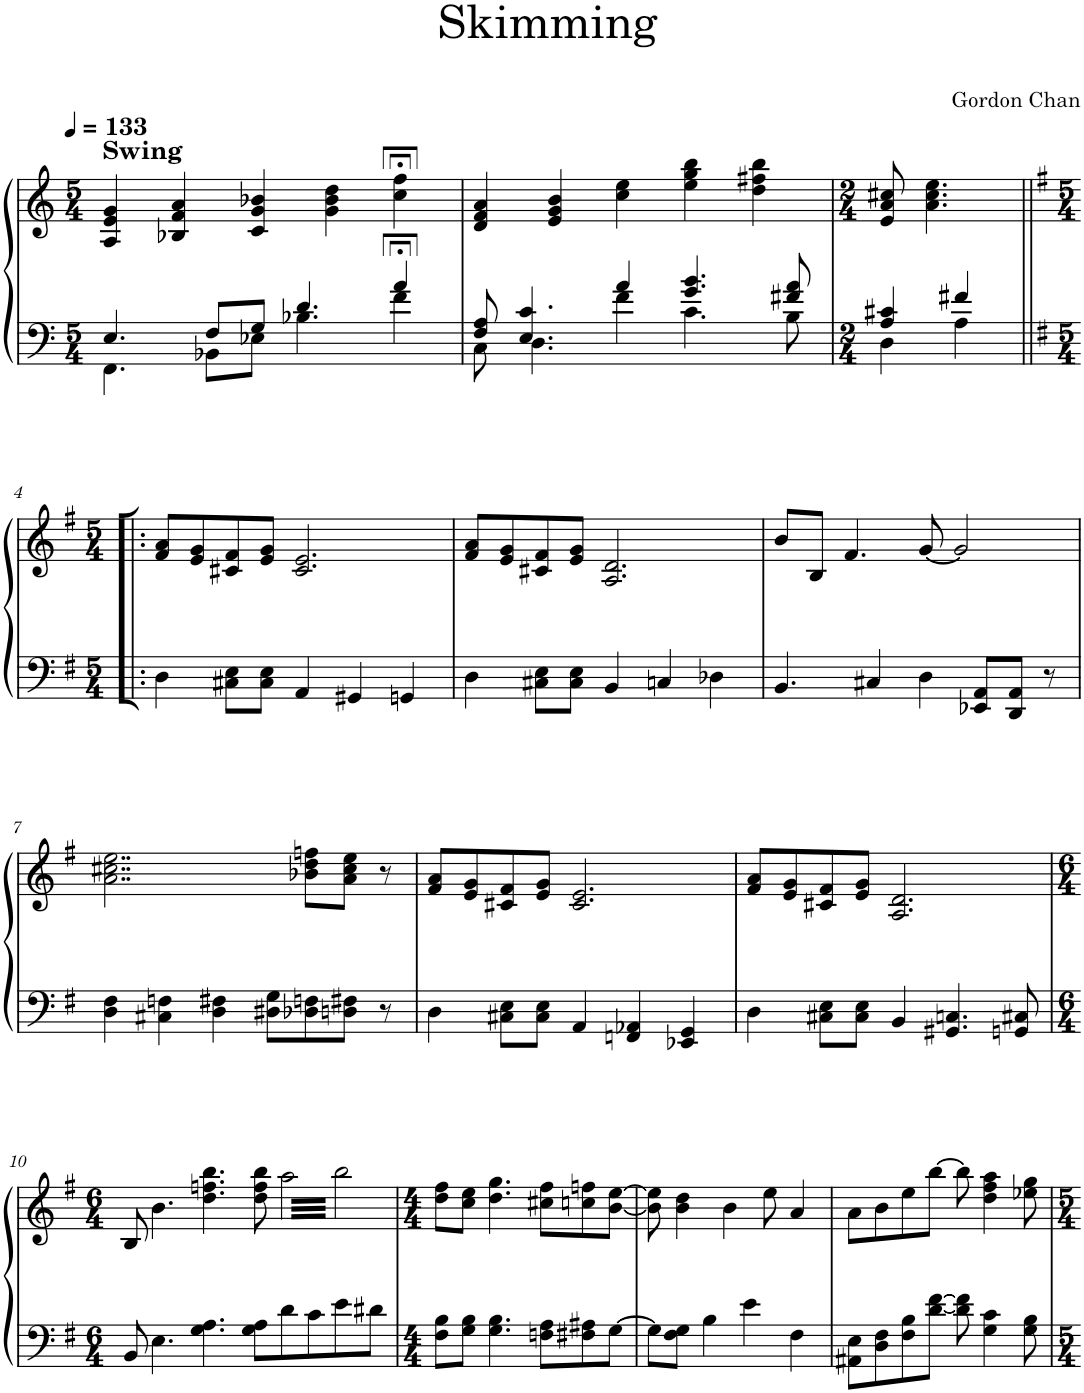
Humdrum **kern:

**kern	**kern
*part1	*part1
*staff2	*staff1
*I"Piano	*
*I'Pno.	*
*clefF4	*clefG2
*k[]	*k[]
*M5/4	*M5/4
=1	=1
*^	*
4.E/	4.FF\	4A/ 4e/ 4g/
.	.	4B-X/ 4f/ 4a/
8F/L	8BB-X\L	.
8G/J	8E-X\J	4c/ 4g/ 4b-X/
4.d/	4.B-X\	.
.	.	4g\ 4b-\ 4dd\
4a;</	4f\	4cc\;< 4ff\;<
=2	=2	=2
8F/ 8A/	8C\	4d/ 4f/ 4a/
4.E/ 4.c/	4.D\	.
.	.	4e/ 4g/ 4b/
4a/	4f\	4cc\ 4ee\
4.g/ 4.b/	4.c\	4ee\ 4gg\ 4bb\
.	.	4dd\ 4ff#X\ 4bb\
8f#X/ 8a/	8B\	.
=3	=3	=3
*M2/4	*	*M2/4
4A/ 4c#X/	4D\	8e/ 8a/ 8cc#X/
.	.	4.a\ 4.cc#\ 4.ee\
4f#X/	4A\	.
*v	*v	*
!!LO:LB:g=z
=4!|:	=4!|:
*k[f#]	*k[f#]
*M5/4	*M5/4
4D\	8f#/ 8a/L
.	8e/ 8g/
8C#X\ 8E\L	8c#X/ 8f#/
8C#\ 8E\J	8e/ 8g/J
4AA/	2.c#/ 2.e/
4GG#X/	.
4GGn/	.
=5	=5
4D\	8f#/ 8a/L
.	8e/ 8g/
8C#X\ 8E\L	8c#X/ 8f#/
8C#\ 8E\J	8e/ 8g/J
4BB/	2.A/ 2.d/
4Cn/	.
4D-X\	.
=6	=6
4.BB/	8b/L
.	8B/J
.	4.f#/
4C#X/	.
4D\	[8g/
.	2g/]
8EE-X/ 8AA/L	.
8DD/ 8AA/J	.
8r	.
!!LO:LB:g=z
=7	=7
4D\ 4F#\	2..a\ 2..cc#X\ 2..ee\
4C#X\ 4Fn\	.
4D\ 4F#X\	.
8D#X\ 8G\L	.
8D-X\ 8Fn\	8b-X\ 8dd\ 8ffn\L
8Dn\ 8F#X\J	8a\ 8cc#\ 8ee\J
8r	8r
=8	=8
4D\	8f#/ 8a/L
.	8e/ 8g/
8C#X\ 8E\L	8c#X/ 8f#/
8C#\ 8E\J	8e/ 8g/J
4AA/	2.c#/ 2.e/
4FFn/ 4AA-X/	.
4EE-X/ 4GG/	.
=9	=9
4D\	8f#/ 8a/L
.	8e/ 8g/
8C#X\ 8E\L	8c#X/ 8f#/
8C#\ 8E\J	8e/ 8g/J
4BB/	2.A/ 2.d/
4.GG#X/ 4.Cn/	.
8GGn/ 8C#X/	.
!!LO:LB:g=z
=10	=10
*M6/4	*M6/4
8BB/	8B/
4.E\	4.b\
4.G\ 4.A\	4.dd\ 4.ffn\ 4.bb\
8G\ 8A\L	8dd\ 8ff\ 8bb\
*	*tremolo
8d\	64aa\LLLL
.	64bb\
.	64aa\
.	64bb\
.	64aa\
.	64bb\
.	64aa\
.	64bb\
8c\	64aa\
.	64bb\
.	64aa\
.	64bb\
.	64aa\
.	64bb\
.	64aa\
.	64bb\
8e\	64aa\
.	64bb\
.	64aa\
.	64bb\
.	64aa\
.	64bb\
.	64aa\
.	64bb\
8d#X\J	64aa\
.	64bb\
.	64aa\
.	64bb\
.	64aa\
.	64bb\
.	64aa\
.	64bb\JJJJ
*	*Xtremolo
=11	=11
*M4/4	*M4/4
8F#\ 8B\L	8dd\ 8ff#\L
.	.
.	.
.	.
.	.
.	.
.	.
.	.
8G\ 8B\J	8cc\ 8ee\J
.	.
.	.
.	.
.	.
.	.
.	.
.	.
4.G\ 4.B\	4.dd\ 4.gg\
8Fn\ 8A\L	8cc#X\ 8ff#\L
8F#X\ 8A#X\	8ccn\ 8ffn\
[8G\J	[8b\ [8ee\J
=12	=12
8G\L]	8b\] 8ee\]
8F#\ 8G\J	4b\ 4dd\
4B\	.
.	4b\
4e\	.
.	8ee\
4F#\	4a/
=13	=13
8AA#X\ 8E\L	8a\L
8D\ 8F#\	8b\
8F#\ 8B\	8ee\
[8d\ [8f#\J	[8bb\J
8d\] 8f#\]	8bb\]
4G\ 4c\	4dd\ 4ff#\ 4aa\
8G\ 8B\	8ee-X\ 8gg\
=	=
*-	*-
